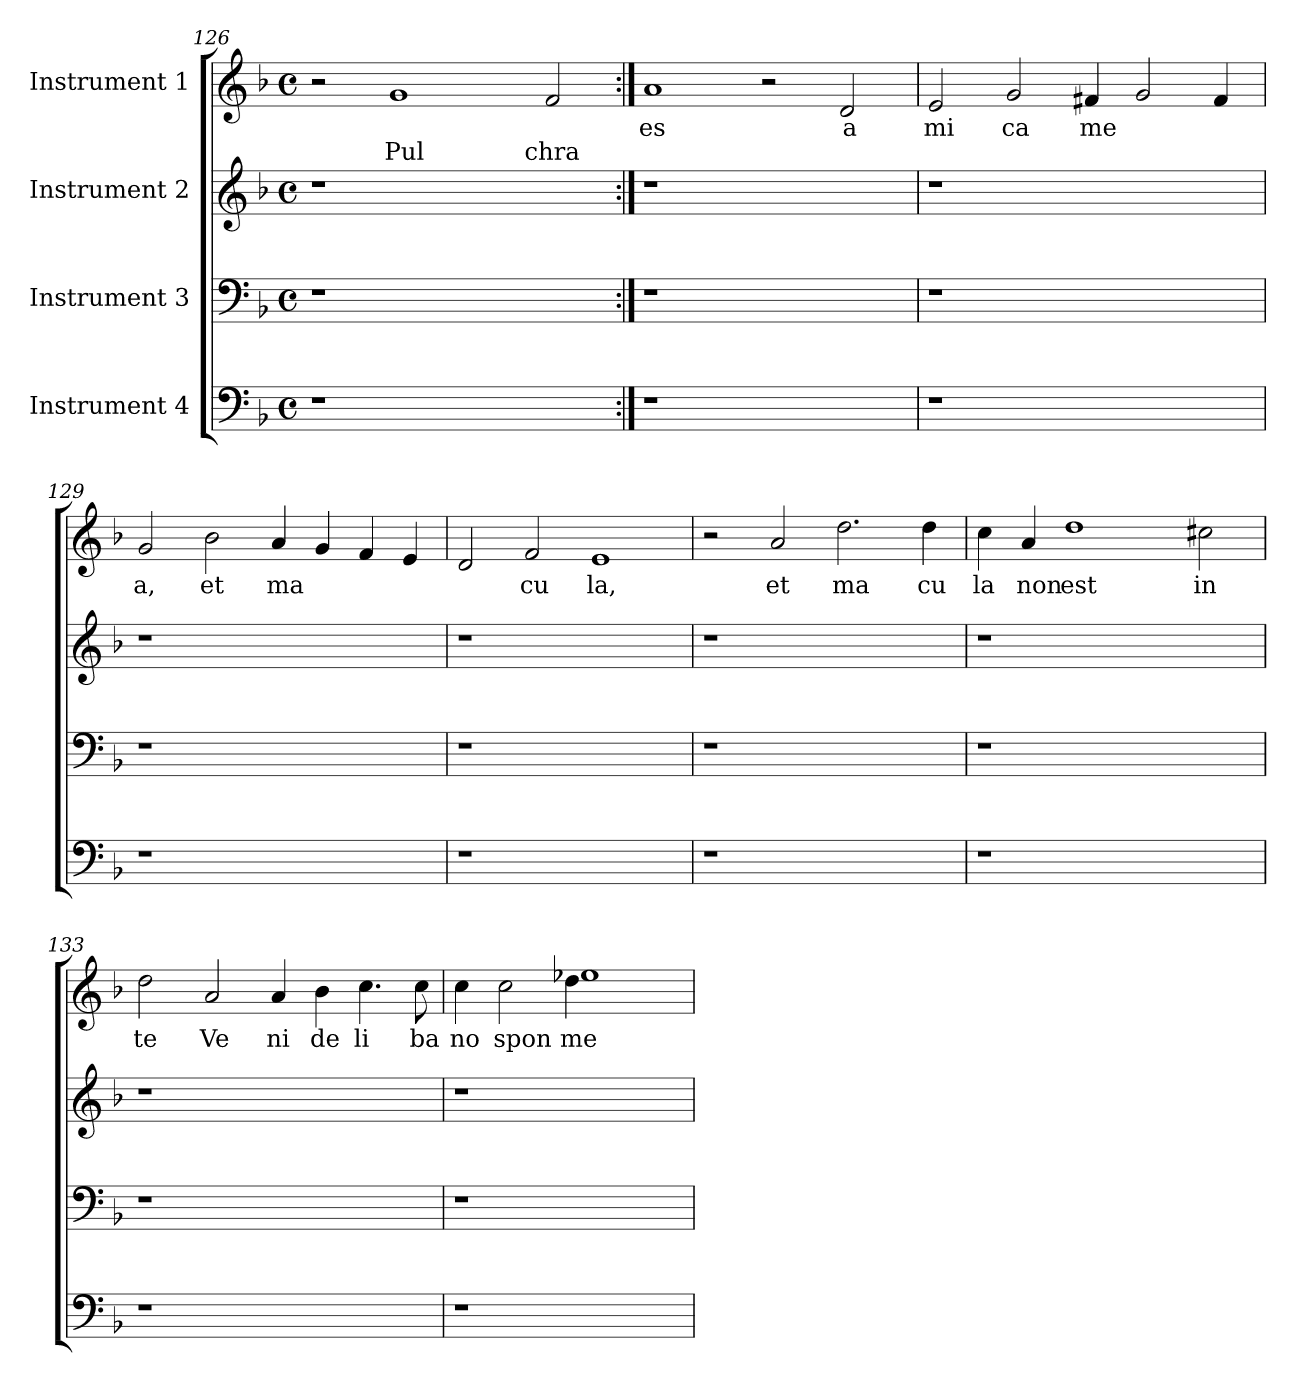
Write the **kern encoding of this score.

**kern	**kern	**kern	**kern	**text	**text
*part4	*part3	*part2	*part1	*part1	*part1
*staff4	*staff3	*staff2	*staff1	*staff1	*staff1
*I"Instrument 4	*I"Instrument 3	*I"Instrument 2	*I"Instrument 1	*	*
*clefF4	*clefF4	*clefG2	*clefG2	*	*
*k[b-]	*k[b-]	*k[b-]	*k[b-]	*	*
*F:	*F:	*F:	*F:	*	*
*M4/4	*M4/4	*M4/4	*M4/4	*	*
*met(c)	*met(c)	*met(c)	*met(c)	*	*
=126	=126	=126	=126	=126	=126
1r	1r	1r	2r	.	.
!	!	!	!	!	!LO:LY:b:cj
.	.	.	1g	.	Pul
1ryy	1ryy	1ryy	.	.	.
!	!	!	!	!	!LO:LY:b:cj
.	.	.	2f/	.	chra
!!LO:LB:g=z
=127:|!	=127:|!	=127:|!	=127:|!	=127:|!	=127:|!
!	!	!	!	!LO:LY:b:cj	!
1r	1r	1r	1a	es	.
1ryy	1ryy	1ryy	2r	.	.
!	!	!	!	!LO:LY:b:cj	!
.	.	.	2d/	a	.
=128	=128	=128	=128	=128	=128
!	!	!	!	!LO:LY:b:cj	!
1r	1r	1r	2e/	mi	.
!	!	!	!	!LO:LY:b:cj	!
.	.	.	2g/	ca	.
!	!	!	!	!LO:LY:b	!
1ryy	1ryy	1ryy	4f#X/	me	.
.	.	.	2g/	.	.
.	.	.	4f#/	.	.
=129	=129	=129	=129	=129	=129
!	!	!	!	!LO:LY:b:cj	!
1r	1r	1r	2g/	a,	.
!	!	!	!	!LO:LY:b:cj	!
.	.	.	2b-\	et	.
!	!	!	!	!LO:LY:b	!
1ryy	1ryy	1ryy	4a/	ma	.
.	.	.	4g/	.	.
.	.	.	4f/	.	.
.	.	.	4e/	.	.
=130	=130	=130	=130	=130	=130
1r	1r	1r	2d/	.	.
!	!	!	!	!LO:LY:b:cj	!
.	.	.	2f/	cu	.
!	!	!	!	!LO:LY:b:cj	!
1ryy	1ryy	1ryy	1e	la,	.
=131	=131	=131	=131	=131	=131
1r	1r	1r	2r	.	.
!	!	!	!	!LO:LY:b:cj	!
.	.	.	2a/	et	.
!	!	!	!	!LO:LY:b:cj	!
1ryy	1ryy	1ryy	2.dd\	ma	.
!	!	!	!	!LO:LY:b:cj	!
.	.	.	4dd\	cu	.
!!LO:LB:g=z
=132	=132	=132	=132	=132	=132
!	!	!	!	!LO:LY:b:cj	!
1r	1r	1r	4cc\	la	.
!	!	!	!	!LO:LY:b:cj	!
.	.	.	4a/	non	.
!	!	!	!	!LO:LY:b:cj	!
.	.	.	1dd	est	.
1ryy	1ryy	1ryy	.	.	.
!	!	!	!	!LO:LY:b:cj	!
.	.	.	2cc#X\	in	.
=133	=133	=133	=133	=133	=133
!	!	!	!	!LO:LY:b:cj	!
1r	1r	1r	2dd\	te	.
!	!	!	!	!LO:LY:b:cj	!
.	.	.	2a/	Ve	.
!	!	!	!	!LO:LY:b:cj	!
1ryy	1ryy	1ryy	4a/	ni	.
!	!	!	!	!LO:LY:b:cj	!
.	.	.	4b-\	de	.
!	!	!	!	!LO:LY:b:cj	!
.	.	.	4.cc\	li	.
!	!	!	!	!LO:LY:b:cj	!
.	.	.	8cc\	ba	.
=134	=134	=134	=134	=134	=134
!	!	!	!	!LO:LY:b:cj	!
*	*	*	*^	*	*
1r	1r	1r	4cc\	2.ryy	no	.
!	!	!	!	!	!LO:LY:b:cj	!
.	.	.	2cc\	.	spon	.
!	!	!	!	!	!LO:LY:b:cj	!
!	!	!	!	!	!LO:LY:b:cj	!
.	.	.	4dd\	1ee-X	me	.
2.ryy	2.ryy	2.ryy	2.ryy	.	.	.
*	*	*	*v	*v	*	*
=	=	=	=	=	=
*-	*-	*-	*-	*-	*-
